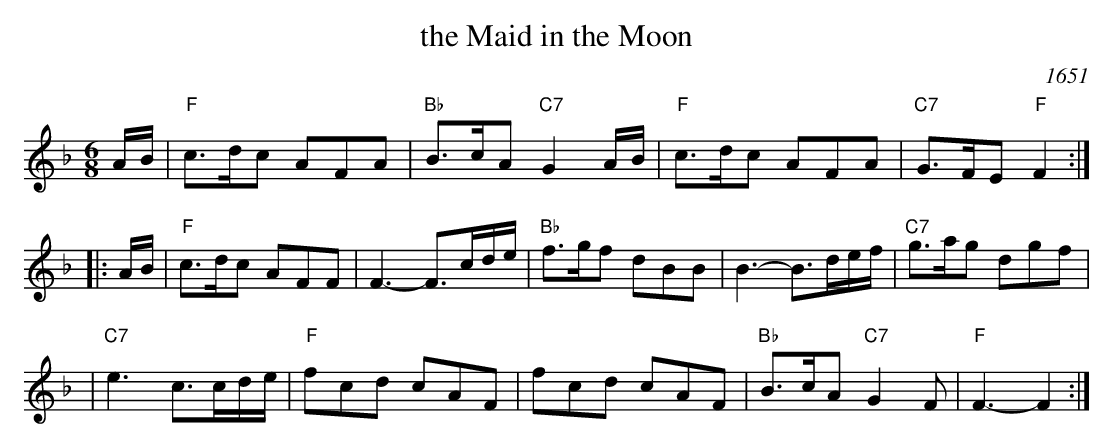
X:1
T: the Maid in the Moon
O: 1651
M: 6/8
L: 1/8
K: F
A/B/ \
| "F"c>dc AFA | "Bb"B>cA "C7"G2A/B/ | "F"c>dc AFA | "C7"G>FE "F"F2 :|
|: A/B/ | "F"c>dc AFF | F3- F>cd/e/ | "Bb"f>gf dBB | B3- B>de/f/ | "C7"g>ag dgf |
| "C7"e3 c>cd/e/ | "F"fcd cAF | fcd cAF | "Bb"B>cA "C7"G2F | "F"F3- F2 :|
